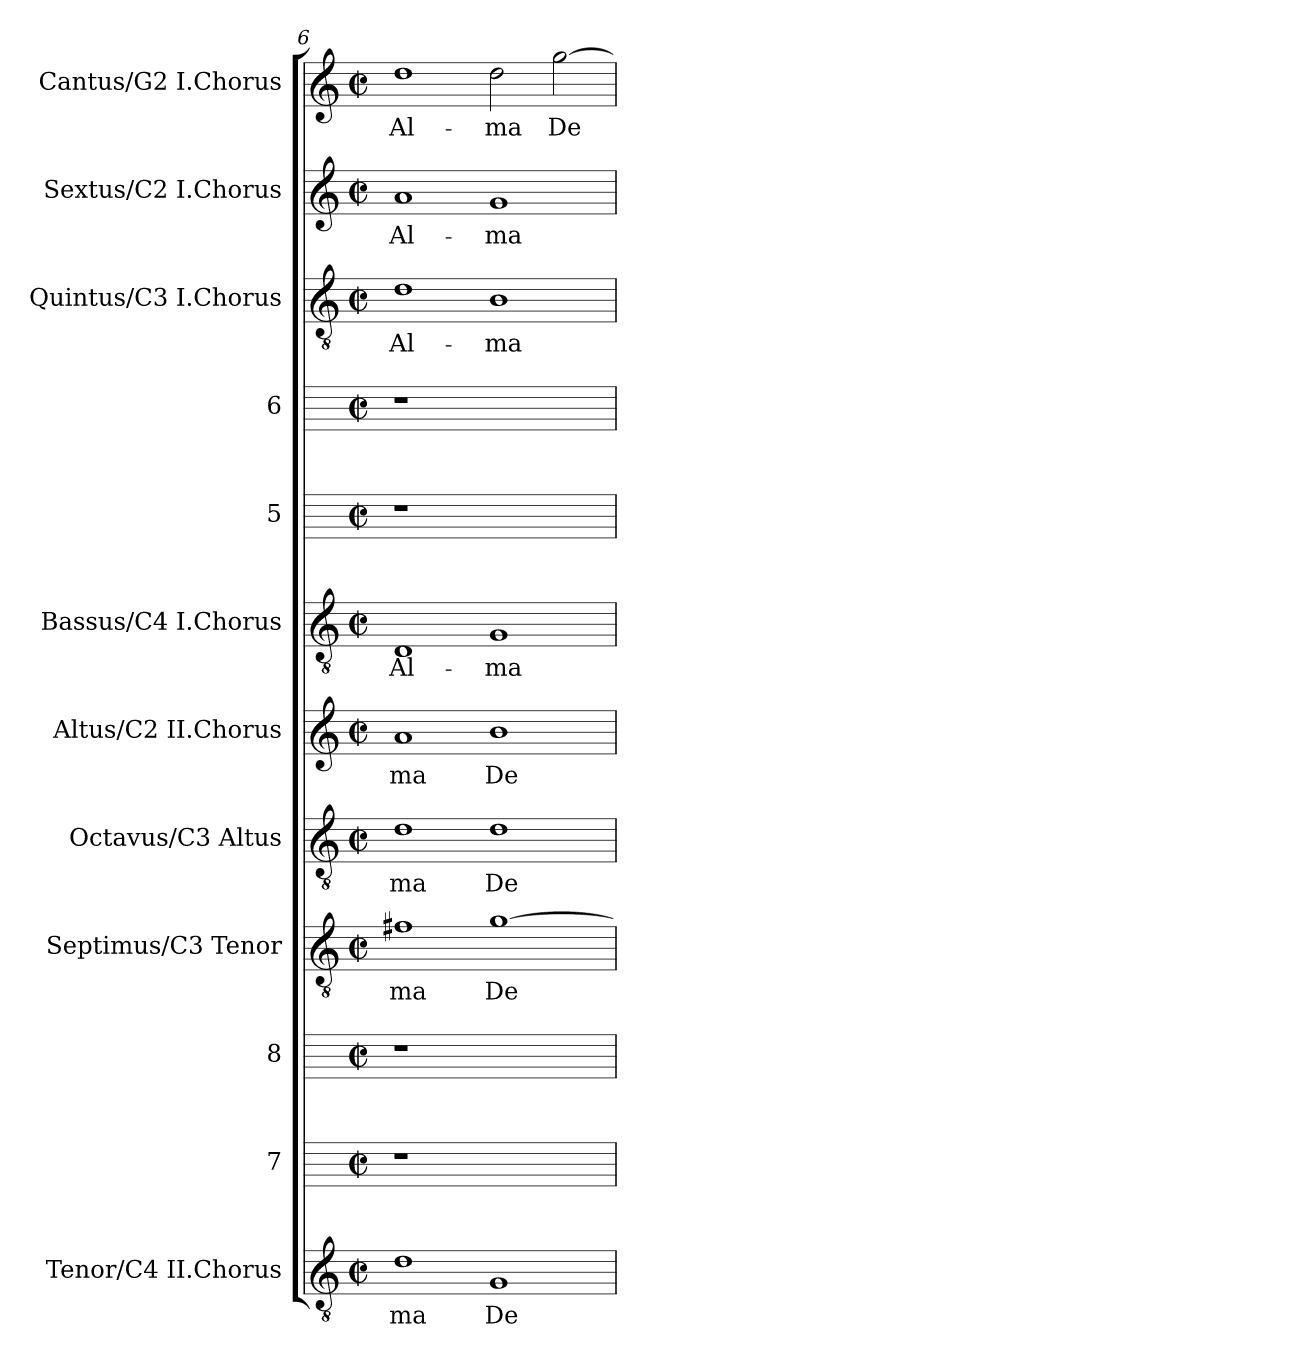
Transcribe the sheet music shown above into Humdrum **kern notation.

**kern	**text	**kern	**kern	**kern	**text	**kern	**text	**kern	**text	**kern	**text	**kern	**kern	**kern	**text	**kern	**text	**kern	**text
*part12	*part12	*part11	*part10	*part9	*part9	*part8	*part8	*part7	*part7	*part6	*part6	*part5	*part4	*part3	*part3	*part2	*part2	*part1	*part1
*staff12	*staff12	*staff11	*staff10	*staff9	*staff9	*staff8	*staff8	*staff7	*staff7	*staff6	*staff6	*staff5	*staff4	*staff3	*staff3	*staff2	*staff2	*staff1	*staff1
*I"Tenor/C4  II.Chorus	*	*I"7	*I"8	*I"Septimus/C3  Tenor	*	*I"Octavus/C3  Altus	*	*I"Altus/C2  II.Chorus	*	*I"Bassus/C4  I.Chorus	*	*I"5	*I"6	*I"Quintus/C3  I.Chorus	*	*I"Sextus/C2  I.Chorus	*	*I"Cantus/G2  I.Chorus	*
*I'T	*	*	*	*	*	*	*	*I'A	*	*I'B	*	*	*	*	*	*	*	*I'C	*
*clefGv2	*	*	*	*clefGv2	*	*clefGv2	*	*clefG2	*	*clefGv2	*	*	*	*clefGv2	*	*clefG2	*	*clefG2	*
*k[]	*	*k[]	*k[]	*k[]	*	*k[]	*	*k[]	*	*k[]	*	*k[]	*k[]	*k[]	*	*k[]	*	*k[]	*
*C:	*	*C:	*C:	*C:	*	*C:	*	*C:	*	*C:	*	*C:	*C:	*C:	*	*C:	*	*C:	*
*M2/2	*	*M2/2	*M2/2	*M2/2	*	*M2/2	*	*M2/2	*	*M2/2	*	*M2/2	*M2/2	*M2/2	*	*M2/2	*	*M2/2	*
*met(c|)	*	*met(c|)	*met(c|)	*met(c|)	*	*met(c|)	*	*met(c|)	*	*met(c|)	*	*met(c|)	*met(c|)	*met(c|)	*	*met(c|)	*	*met(c|)	*
=6	=6	=6	=6	=6	=6	=6	=6	=6	=6	=6	=6	=6	=6	=6	=6	=6	=6	=6	=6
!	!LO:LY:b:cj	!	!	!	!LO:LY:b:rj	!	!LO:LY:b:rj	!	!LO:LY:b:cj	!	!LO:LY:b:cj	!	!	!	!LO:LY:b:cj	!	!LO:LY:b:cj	!	!LO:LY:b:cj
1d	-ma	1r	1r	1f#X	-ma	1d	-ma	1a	-ma	1D	Al-	1r	1r	1d	Al-	1a	Al-	1dd	Al-
!	!LO:LY:b:cj	!	!	!	!LO:LY:b:rj	!	!LO:LY:b:rj	!	!LO:LY:b:cj	!	!LO:LY:b:cj	!	!	!	!LO:LY:b:cj	!	!LO:LY:b:cj	!	!LO:LY:b:cj
1G	De-	1ryy	1ryy	[>1g	De-	1d	De-	1b	De-	1G	-ma	1ryy	1ryy	1B	-ma	1g	-ma	2dd\	-ma
!	!	!	!	!	!	!	!	!	!	!	!	!	!	!	!	!	!	!	!LO:LY:b:cj
.	.	.	.	.	.	.	.	.	.	.	.	.	.	.	.	.	.	[>2gg\	De-
=	=	=	=	=	=	=	=	=	=	=	=	=	=	=	=	=	=	=	=
*-	*-	*-	*-	*-	*-	*-	*-	*-	*-	*-	*-	*-	*-	*-	*-	*-	*-	*-	*-
